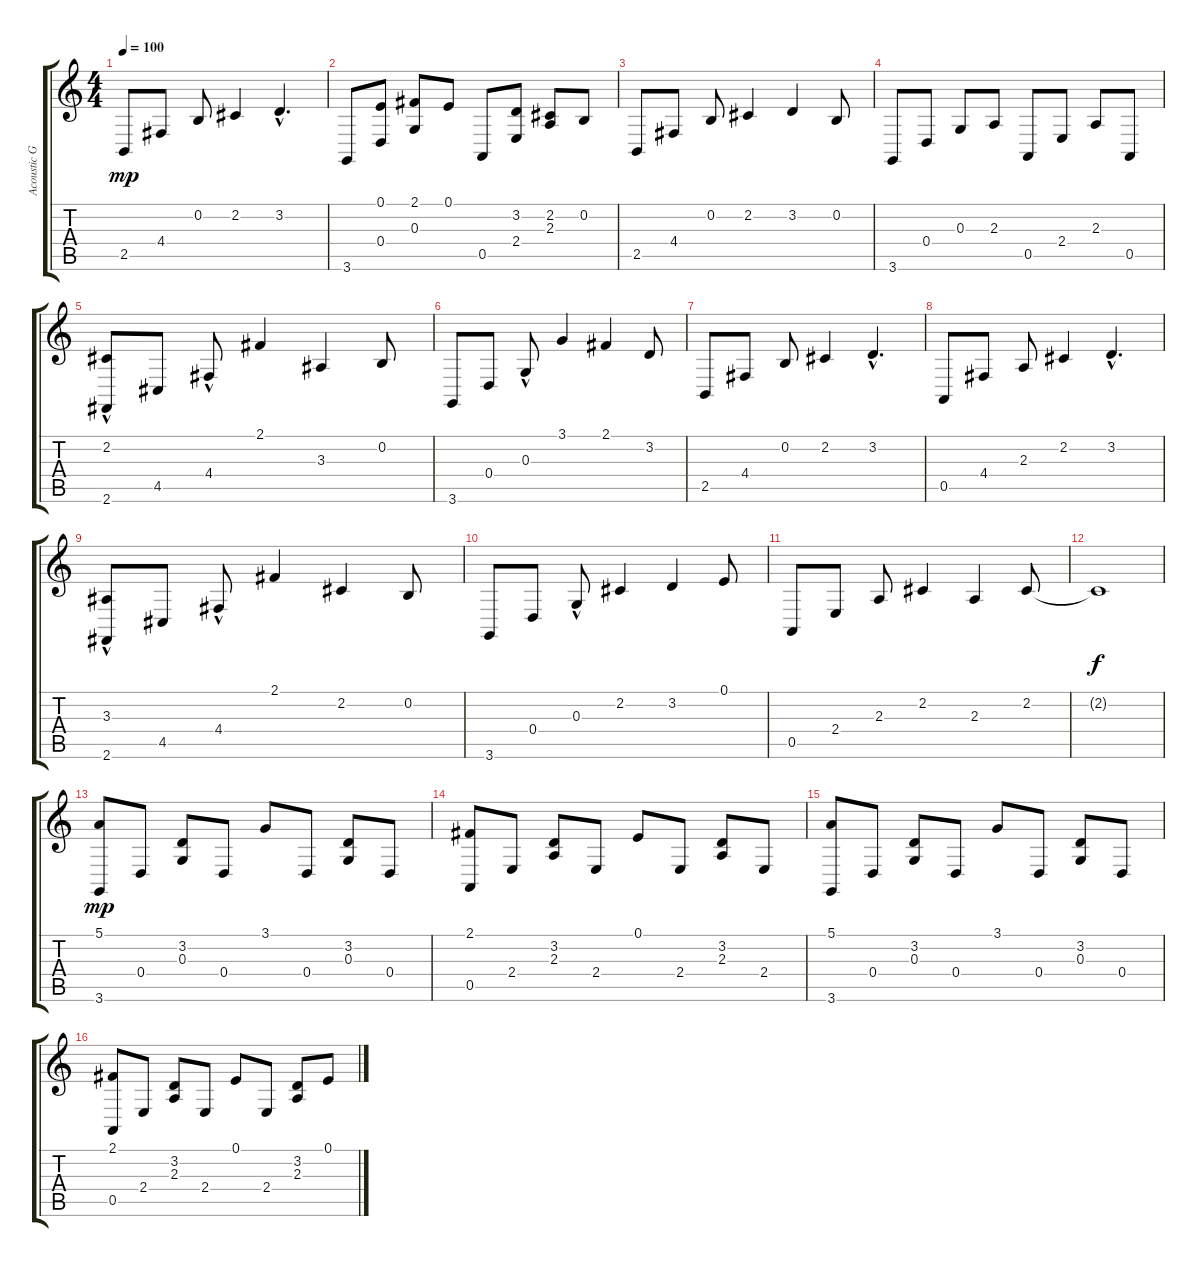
\track ("Acoustic Grand Piano" "Acoustic G") {instrument acousticgrandpiano}
\staff {score tabs}
\tuning (E4 B3 G3 D3 A2 E2) {hide}
\ts (4 4)
\tempo 100
\clef g2
\ks c
2.5.8{dy mp} 4.4.8 0.2.8 2.2.4 3.2{hac}.4{d} |
3.6.8 (0.1 0.4).8 (2.1 0.3).8 0.1.8 0.5.8 (3.2 2.4).8 (2.2 2.3).8 0.2.8 |
2.5.8 4.4.8 0.2.8 2.2.4 3.2.4 0.2.8 |
3.6.8 0.4.8 0.3.8 2.3.8 0.5.8 2.4.8 2.3.8 0.5.8 |
(2.2{hac} 2.6).8 4.5.8 4.4{hac}.8 2.1.4 3.3.4 0.2.8 |
3.6.8 0.4.8 0.3{hac}.8 3.1.4 2.1.4 3.2.8 |
2.5.8 4.4.8 0.2.8 2.2.4 3.2{hac}.4{d} |
0.5.8 4.4.8 2.3.8 2.2.4 3.2{hac}.4{d} |
(3.3{hac} 2.6).8 4.5.8 4.4{hac}.8 2.1.4 2.2.4 0.2.8 |
3.6.8 0.4.8 0.3{hac}.8 2.2.4 3.2.4 0.1.8 |
0.5.8 2.4.8 2.3.8 2.2.4 2.3.4 2.2.8 |
2.2{t}.1{dy f} |
(5.1 3.6).8{dy mp} 0.4.8 (3.2 0.3).8 0.4.8 3.1.8 0.4.8 (3.2 0.3).8 0.4.8 |
(2.1 0.5).8 2.4.8 (3.2 2.3).8 2.4.8 0.1.8 2.4.8 (3.2 2.3).8 2.4.8 |
(5.1 3.6).8 0.4.8 (3.2 0.3).8 0.4.8 3.1.8 0.4.8 (3.2 0.3).8 0.4.8 |
(2.1 0.5).8 2.4.8 (3.2 2.3).8 2.4.8 0.1.8 2.4.8 (3.2 2.3).8 0.1.8
